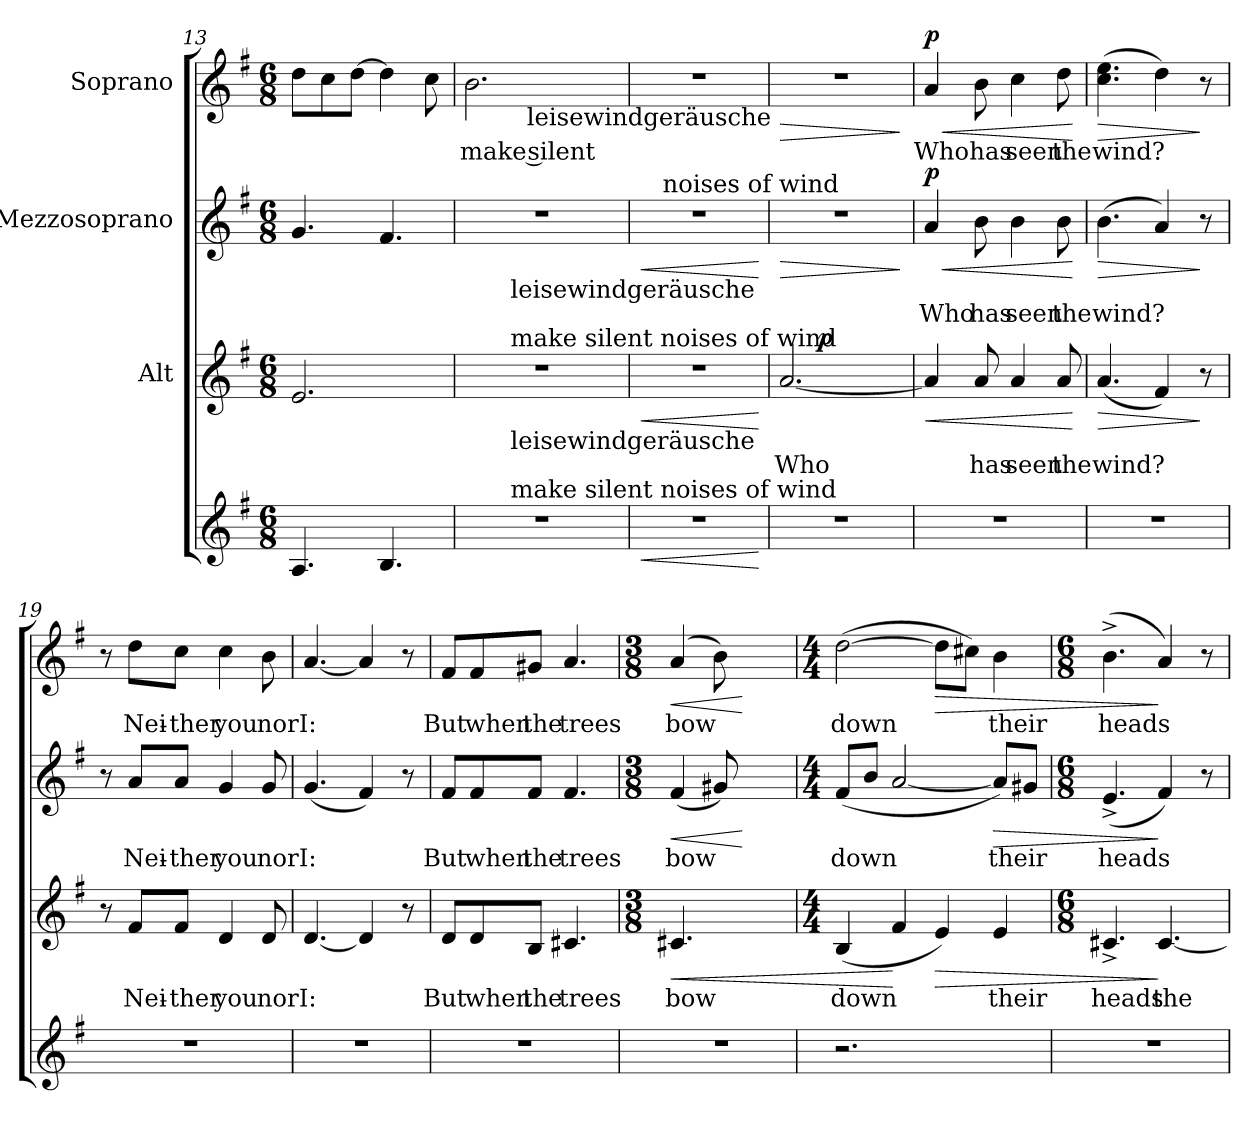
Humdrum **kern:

**kern	**text	**dynam	**kern	**text	**dynam	**kern	**text	**dynam	**kern	**text	**dynam
*part4	*part4	*part4	*part3	*part3	*part3	*part2	*part2	*part2	*part1	*part1	*part1
*staff4	*staff4	*staff4	*staff3	*staff3	*staff3	*staff2	*staff2	*staff2	*staff1	*staff1	*staff1
*	*	*	*I"Alt	*	*	*I"Mezzosoprano	*	*	*I"Soprano	*	*
*clefG2	*	*	*clefG2	*	*	*clefG2	*	*	*clefG2	*	*
*k[f#]	*	*	*k[f#]	*	*	*k[f#]	*	*	*k[f#]	*	*
*G:	*	*	*G:	*	*	*G:	*	*	*G:	*	*
*M6/8	*	*	*M6/8	*	*	*M6/8	*	*	*M6/8	*	*
=13	=13	=13	=13	=13	=13	=13	=13	=13	=13	=13	=13
4.A/	.	.	2.e/	.	.	4.g/	.	.	8dd\L	.	.
.	.	.	.	.	.	.	.	.	8cc\	.	.
.	.	.	.	.	.	.	.	.	[>8dd\J	.	.
4.B/	.	.	.	.	.	4.f#/	.	.	4dd\]	.	.
.	.	.	.	.	.	.	.	.	8cc\	.	.
=14	=14	=14	=14	=14	=14	=14	=14	=14	=14	=14	=14
!	!	!	!	!	!	!LO:N:vis=1	!	!	!	!LO:LY:b	!
*^	*	*	*^	*	*	*^	*	*	*^	*	*
2.r	4ryy	.	.	2.r	4ryy	.	.	2.r	4ryy	.	.	2.b\	4ryy	make silent	.
!	!	!	!	!	!	!	!	!	!LO:TX:b:t=leisewindgeräusche	!	!	!	!	!	!
!	!	!	!	!	!LO:TX:a:t=make silent noises of wind	!	!	!	!	!	!	!	!	!	!
!	!	!	!	!	!LO:TX:b:t=leisewindgeräusche	!	!	!	!	!	!	!	!	!	!
!	!LO:TX:a:t=make silent noises of wind	!	!	!	!	!	!	!	!	!	!	!	!	!	!
.	2ryy	.	.	.	2ryy	.	.	.	2ryy	.	.	.	32.ryy	.	.
!	!	!	!	!	!	!	!	!	!	!	!	!	!LO:TX:b:t=leisewindgeräusche	!	!
.	.	.	.	.	.	.	.	.	.	.	.	.	4ryy	.	.
.	.	.	.	.	.	.	.	.	.	.	.	.	8ryy	.	.
.	.	.	.	.	.	.	.	.	.	.	.	.	16ryy	.	.
.	.	.	.	.	.	.	.	.	.	.	.	.	64ryy	.	.
=15	=15	=15	=15	=15	=15	=15	=15	=15	=15	=15	=15	=15	=15	=15	=15
!	!	!	!LO:HP:b	!	!	!	!LO:HP:b	!	!	!	!LO:HP:b	!LO:N:vis=1	!	!	!
*v	*v	*	*	*	*	*	*	*	*	*	*	*v	*v	*	*
*	*	*	*v	*v	*	*	*	*	*	*	*	*	*
2.r	.	<	2.r	.	<	2.r	16..ryy	.	<	2.r	.	.
!	!	!	!	!	!	!	!LO:TX:a:t=noises of wind	!	!	!	!	!
.	.	.	.	.	.	.	2ryy	.	.	.	.	.
.	.	.	.	.	.	.	8ryy	.	.	.	.	.
.	.	.	.	.	.	.	64ryy	.	.	.	.	.
.	.	[	.	.	[	.	.	.	[	.	.	.
!!LO:LB:g=z
=16	=16	=16	=16	=16	=16	=16	=16	=16	=16	=16	=16	=16
!	!	!	!	!LO:LY:b	!	!	!	!	!LO:HP:b	!	!	!LO:HP:b
*	*	*	*^	*	*	*v	*v	*	*	*	*	*
2.r	.	.	[<2.a/	8ryy	Who	.	2.r	.	>	2.r	.	>
.	.	.	.	64ryy	.	.	.	.	.	.	.	.
!	!	!	!	!	!	!LO:DY:a	!	!	!	!	!	!
.	.	.	.	2ryy	.	p	.	.	.	.	.	.
.	.	.	.	16..ryy	.	.	.	.	.	.	.	.
.	.	.	.	.	.	.	.	.	]	.	.	]
=17	=17	=17	=17	=17	=17	=17	=17	=17	=17	=17	=17	=17
!	!	!	!	!	!	!LO:HP:b	!	!LO:LY:b	!LO:HP:b	!	!LO:LY:b	!LO:HP:b
!	!	!	!	!	!	!	!	!	!LO:DY:n=1:a	!	!	!LO:DY:n=1:a
*	*	*	*v	*v	*	*	*	*	*	*	*	*
2.r	.	.	4a/]	.	<	4a/	Who	< p	4a/	Who	< p
!	!	!	!	!LO:LY:b	!	!	!LO:LY:b	!	!	!LO:LY:b	!
.	.	.	8a/	has	.	8b\	has	.	8b\	has	.
!	!	!	!	!LO:LY:b	!	!	!LO:LY:b	!	!	!LO:LY:b	!
.	.	.	4a/	seen	.	4b\	seen	.	4cc\	seen	.
!	!	!	!	!LO:LY:b	!	!	!LO:LY:b	!	!	!LO:LY:b	!
.	.	.	8a/	the	.	8b\	the	.	8dd\	the	.
.	.	.	.	.	[	.	.	[	.	.	[
=18	=18	=18	=18	=18	=18	=18	=18	=18	=18	=18	=18
!	!	!	!	!LO:LY:b	!LO:HP:b	!	!LO:LY:b	!LO:HP:b	!	!LO:LY:b	!LO:HP:b
2.r	.	.	(<4.a/	wind?	>	(>4.b\	wind?	>	(>4.cc\ 4.ee\	wind?	>
.	.	.	4f#/)	.	.	4a/)	.	.	4dd\)	.	.
.	.	.	8r	.	]	8r	.	]	8r	.	]
=19	=19	=19	=19	=19	=19	=19	=19	=19	=19	=19	=19
2.r	.	.	8r	.	.	8r	.	.	8r	.	.
!	!	!	!	!LO:LY:b	!	!	!LO:LY:b	!	!	!LO:LY:b	!
.	.	.	8f#/L	Nei-	.	8a/L	Nei-	.	8dd\L	Nei-	.
!	!	!	!	!LO:LY:b	!	!	!LO:LY:b	!	!	!LO:LY:b	!
.	.	.	8f#/J	-ther	.	8a/J	-ther	.	8cc\J	-ther	.
!	!	!	!	!LO:LY:b	!	!	!LO:LY:b	!	!	!LO:LY:b	!
.	.	.	4d/	you	.	4g/	you	.	4cc\	you	.
!	!	!	!	!LO:LY:b	!	!	!LO:LY:b	!	!	!LO:LY:b	!
.	.	.	8d/	nor	.	8g/	nor	.	8b\	nor	.
=20	=20	=20	=20	=20	=20	=20	=20	=20	=20	=20	=20
!	!	!	!	!LO:LY:b	!	!	!LO:LY:b	!	!	!LO:LY:b	!
2.r	.	.	[<4.d/	I:	.	(<4.g/	I:	.	[<4.a/	I:	.
.	.	.	4d/]	.	.	4f#/)	.	.	4a/]	.	.
.	.	.	8r	.	.	8r	.	.	8r	.	.
=21	=21	=21	=21	=21	=21	=21	=21	=21	=21	=21	=21
!	!	!	!	!LO:LY:b	!	!	!LO:LY:b	!	!	!LO:LY:b	!
2.r	.	.	8d/L	But	.	8f#/L	But	.	8f#/L	But	.
!	!	!	!	!LO:LY:b	!	!	!LO:LY:b	!	!	!LO:LY:b	!
.	.	.	8d/	when	.	8f#/	when	.	8f#/	when	.
!	!	!	!	!LO:LY:b	!	!	!LO:LY:b	!	!	!LO:LY:b	!
.	.	.	8B/J	the	.	8f#/J	the	.	8g#X/J	the	.
!	!	!	!	!LO:LY:b	!	!	!LO:LY:b	!	!	!LO:LY:b	!
.	.	.	4.c#X/	trees	.	4.f#/	trees	.	4.a/	trees	.
!!LO:LB:g=z
=22	=22	=22	=22	=22	=22	=22	=22	=22	=22	=22	=22
*	*	*	*M3/8	*	*	*M3/8	*	*	*M3/8	*	*
!	!	!	!	!LO:LY:b	!LO:HP:b	!	!LO:LY:b	!LO:HP:b	!	!LO:LY:b	!LO:HP:b
2.r	.	.	4.c#X/	bow	<	(<4f#/	bow	<	(4a/	bow	<
.	.	.	.	.	.	8g#X/)	.	.	8b\)	.	.
.	.	.	4.ryy	.	.	4.ryy	.	[	4.ryy	.	[
=23	=23	=23	=23	=23	=23	=23	=23	=23	=23	=23	=23
*	*	*	*M4/4	*	*	*M4/4	*	*	*M4/4	*	*
!	!	!	!	!LO:LY:b	!	!	!LO:LY:b	!	!	!LO:LY:b	!
2.r	.	.	(<4B/	down	.	(<8f#/L	down	.	(>[>2dd\	down	.
.	.	.	.	.	.	8b/J	.	.	.	.	.
.	.	.	4f#/	.	[	[<2a/	.	.	.	.	.
!	!	!	!	!	!LO:HP:b	!	!	!	!	!	!LO:HP:b
.	.	.	4e/)	.	>	.	.	.	8dd\L]	.	>
.	.	.	.	.	.	.	.	.	8cc#X\J)	.	.
!	!	!	!	!LO:LY:b	!	!	!LO:LY:b	!LO:HP:b	!	!LO:LY:b	!
4ryy	.	.	4e/	their	.	8a/L])	their	>	4b\	their	.
.	.	.	.	.	.	8g#X/J	.	.	.	.	.
=24	=24	=24	=24	=24	=24	=24	=24	=24	=24	=24	=24
*	*	*	*M6/8	*	*	*M6/8	*	*	*M6/8	*	*
!	!	!	!	!LO:LY:b	!	!	!LO:LY:b	!	!	!LO:LY:b	!
2.r	.	.	4.c#X^</	heads	.	(<4.e^</	heads	.	(>4.b^>\	heads	.
!	!	!	!	!LO:LY:b	!	!	!	!	!	!	!
.	.	.	[<4.c#/	the	]	4f#/)	.	]	4a/)	.	]
.	.	.	.	.	.	8r	.	.	8r	.	.
=	=	=	=	=	=	=	=	=	=	=	=
*-	*-	*-	*-	*-	*-	*-	*-	*-	*-	*-	*-
